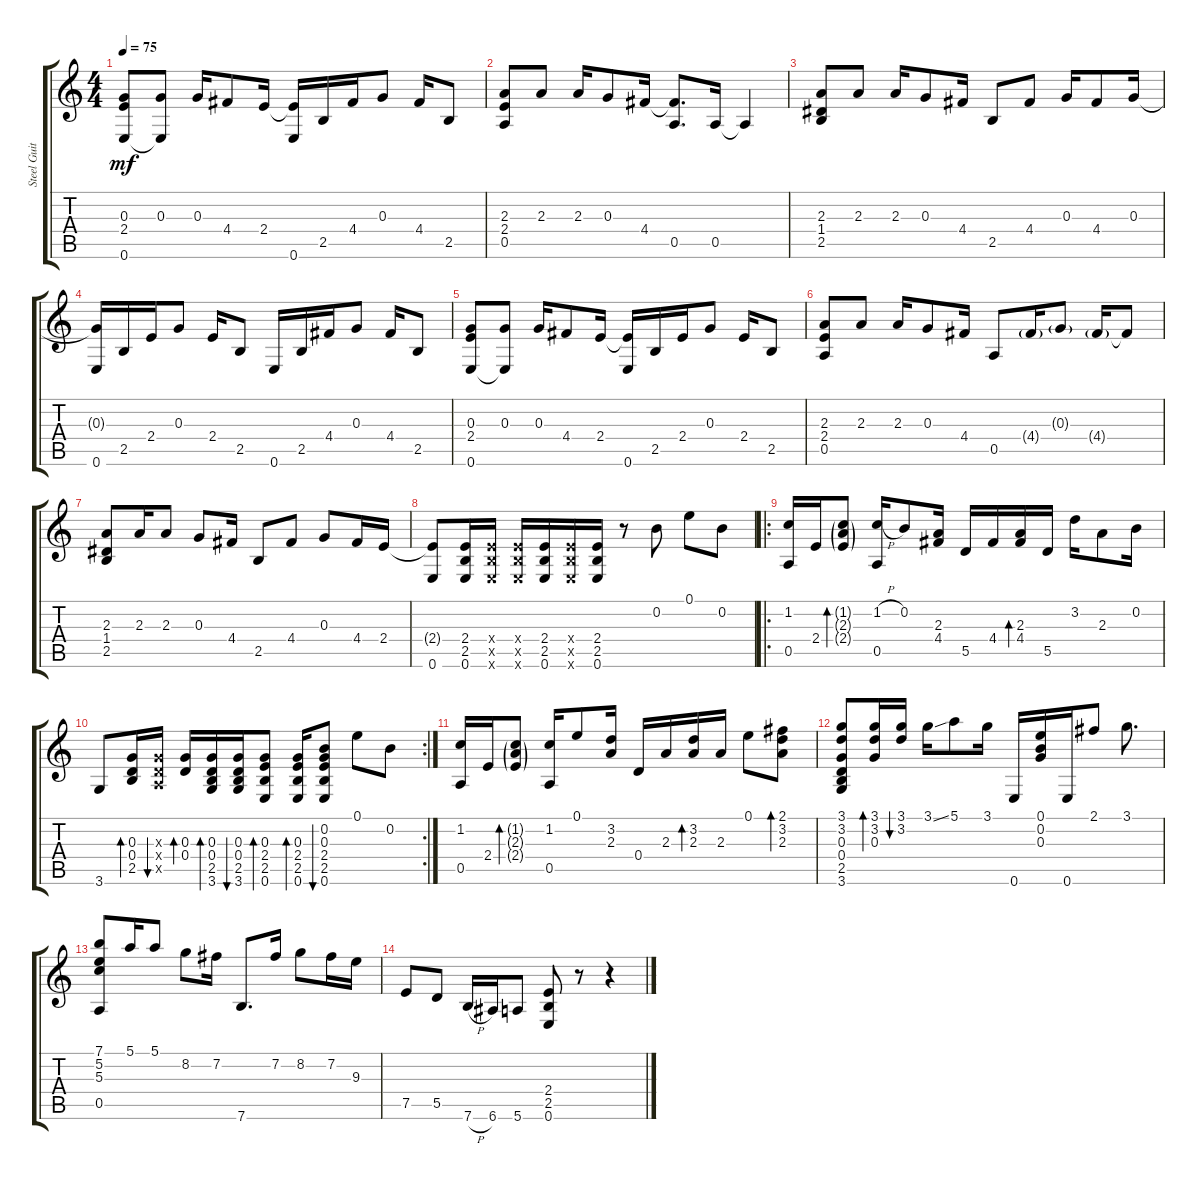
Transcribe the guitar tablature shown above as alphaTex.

\track ("Steel Guitar" "Steel Guit") {instrument acousticguitarsteel}
\staff {score tabs}
\tuning (E4 B3 G3 D3 A2 E2) {hide}
\ts (4 4)
\tempo 75
\clef g2
\ks c
(0.3 2.4 0.6).8{dy mf instrument acousticguitarsteel} (0.3 0.6{t}).8 0.3.16 4.4.8 2.4.16 (2.4{t} 0.6).16 2.5.16 4.4.16 0.3.8 4.4.16 2.5.8 |
(2.3 2.4 0.5).8 2.3.8 2.3.16 0.3.8 4.4.16 (4.4{t} 0.5).8{d} 0.5.16 0.5{t}.4 |
(2.3 1.4 2.5).8 2.3.8 2.3.16 0.3.8 4.4.16 2.5.8 4.4.8 0.3.16 4.4.8 0.3.16 |
(0.3{t} 0.6).16 2.5.16 2.4.16 0.3.8 2.4.16 2.5.8 0.6.16 2.5.16 4.4.16 0.3.8 4.4.16 2.5.8 |
(0.3 2.4 0.6).8 (0.3 0.6{t}).8 0.3.16 4.4.8 2.4.16 (2.4{t} 0.6).16 2.5.16 2.4.16 0.3.8 2.4.16 2.5.8 |
(2.3 2.4 0.5).8 2.3.8 2.3.16 0.3.8 4.4.16 0.5.8 4.4{g}.16 0.3{g}.8 4.4{g}.16 4.4{t}.8 |
(2.3 1.4 2.5).8 2.3.16 2.3.8 0.3.8 4.4.16 2.5.8 4.4.8 0.3.8 4.4.16 2.4.16 |
(2.4{t} 0.6).8 (2.4 2.5 0.6).16 (2.4{x} 2.5{x} 0.6{x}).16 (2.4{x} 2.5{x} 0.6{x}).16 (2.4 2.5 0.6).16 (2.4{x} 2.5{x} 0.6{x}).16 (2.4 2.5 0.6).16 r.8 0.2.8 0.1.8 0.2.8 |
\ro
(1.2 0.5).16 2.4.16 (1.2{g} 2.3{g} 2.4{g}).8{bd 30} (1.2{h} 0.5).16 0.2.8 (2.3 4.4).16 5.5.16 4.4.16 (2.3 4.4).16{bd 30} 5.5.16 3.2.16 2.3.8 0.2.16 |
\rc 2
3.6.8 (0.3 0.4 2.5).16{bd 30} (0.3{x} 0.4{x} 0.5{x}).16{bu 30} (0.3 0.4).16{bd 30} (0.3 0.4 2.5 3.6).16{bd 30} (0.3 0.4 2.5 3.6).16{bu 30} (0.3 2.4 2.5 0.6).8{bd 30} (0.3 2.4 2.5 0.6).16{bd 30} (0.2 0.3 2.4 2.5 0.6).8{bu 30} 0.1.8 0.2.8 |
(1.2 0.5).16 2.4.16 (1.2{g} 2.3{g} 2.4{g}).8{bd 30} (1.2 0.5).16 0.1.8 (3.2 2.3).16 0.4.16 2.3.16 (3.2 2.3).16{bd 30} 2.3.16 0.1.8 (2.1 3.2 2.3).8{bd 30} |
(3.1 3.2 0.3 0.4 2.5 3.6).8 (3.1 3.2 0.3).16{bd 30} (3.1 3.2).16{bu 30} 3.1{ss}.16 5.1.8 3.1.16 0.6.16 (0.1 0.2 0.3).16 0.6.16 2.1.8 3.1.8{d} |
(7.1 5.2 5.3 0.5).8 5.1.16 5.1.8 8.2.8 7.2.16 7.6.8{d} 7.2.16 8.2.8 7.2.16 9.3.16 |
7.5.8 5.5.8 7.6{h}.16 6.6.16 5.6.8 (2.4 2.5 0.6).8 r.8 r.4
